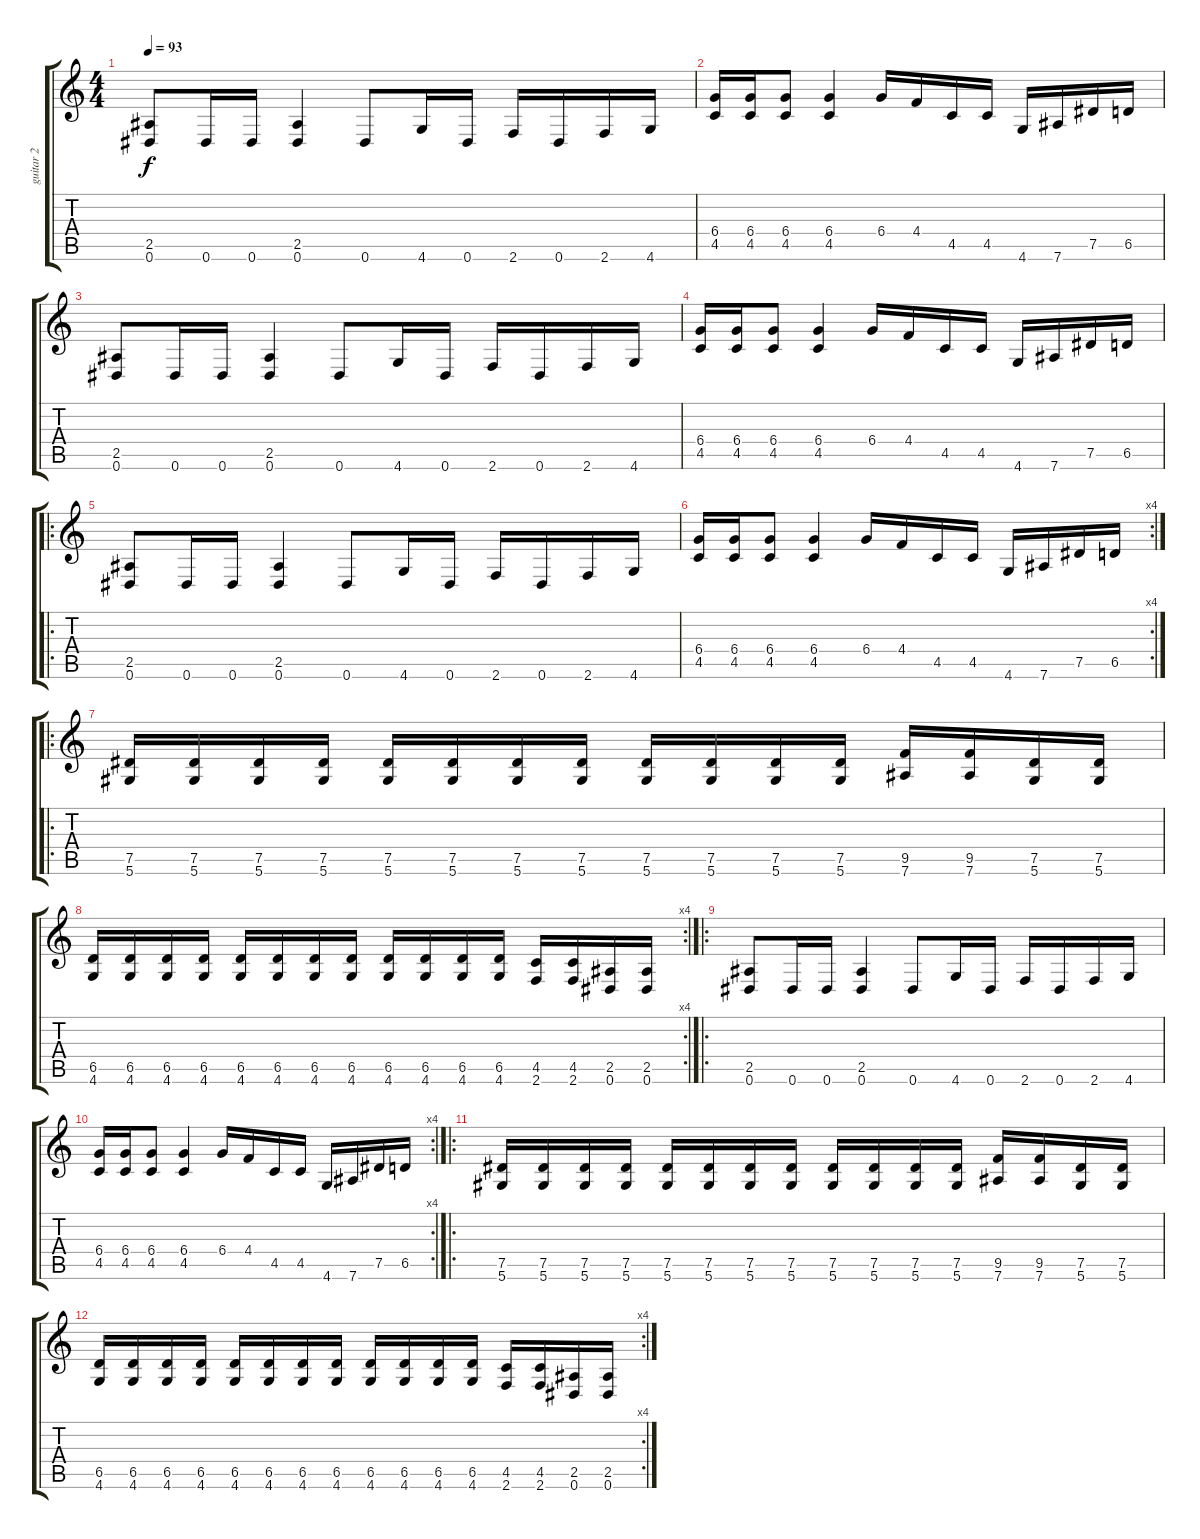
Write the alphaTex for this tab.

\track ("guitar 2" "guitar 2") {instrument distortionguitar}
\staff {score tabs}
\tuning (Eb4 Bb3 Gb3 Db3 Ab2 Eb2) {hide}
\ts (4 4)
\tempo 93
\clef g2
\ks c
(2.5 0.6).8{dy f instrument distortionguitar} 0.6.16 0.6.16 (2.5 0.6).4 0.6.8 4.6.16 0.6.16 2.6.16 0.6.16 2.6.16 4.6.16 |
(6.4 4.5).16 (6.4 4.5).16 (6.4 4.5).8 (6.4 4.5).4 6.4.16 4.4.16 4.5.16 4.5.16 4.6.16 7.6.16 7.5.16 6.5.16 |
(2.5 0.6).8 0.6.16 0.6.16 (2.5 0.6).4 0.6.8 4.6.16 0.6.16 2.6.16 0.6.16 2.6.16 4.6.16 |
(6.4 4.5).16 (6.4 4.5).16 (6.4 4.5).8 (6.4 4.5).4 6.4.16 4.4.16 4.5.16 4.5.16 4.6.16 7.6.16 7.5.16 6.5.16 |
\ro
(2.5 0.6).8 0.6.16 0.6.16 (2.5 0.6).4 0.6.8 4.6.16 0.6.16 2.6.16 0.6.16 2.6.16 4.6.16 |
\rc 4
(6.4 4.5).16 (6.4 4.5).16 (6.4 4.5).8 (6.4 4.5).4 6.4.16 4.4.16 4.5.16 4.5.16 4.6.16 7.6.16 7.5.16 6.5.16 |
\ro
(7.5 5.6).16 (7.5 5.6).16 (7.5 5.6).16 (7.5 5.6).16 (7.5 5.6).16 (7.5 5.6).16 (7.5 5.6).16 (7.5 5.6).16 (7.5 5.6).16 (7.5 5.6).16 (7.5 5.6).16 (7.5 5.6).16 (9.5 7.6).16 (9.5 7.6).16 (7.5 5.6).16 (7.5 5.6).16 |
\rc 4
(6.5 4.6).16 (6.5 4.6).16 (6.5 4.6).16 (6.5 4.6).16 (6.5 4.6).16 (6.5 4.6).16 (6.5 4.6).16 (6.5 4.6).16 (6.5 4.6).16 (6.5 4.6).16 (6.5 4.6).16 (6.5 4.6).16 (4.5 2.6).16 (4.5 2.6).16 (2.5 0.6).16 (2.5 0.6).16 |
\ro
(2.5 0.6).8 0.6.16 0.6.16 (2.5 0.6).4 0.6.8 4.6.16 0.6.16 2.6.16 0.6.16 2.6.16 4.6.16 |
\rc 4
(6.4 4.5).16 (6.4 4.5).16 (6.4 4.5).8 (6.4 4.5).4 6.4.16 4.4.16 4.5.16 4.5.16 4.6.16 7.6.16 7.5.16 6.5.16 |
\ro
(7.5 5.6).16 (7.5 5.6).16 (7.5 5.6).16 (7.5 5.6).16 (7.5 5.6).16 (7.5 5.6).16 (7.5 5.6).16 (7.5 5.6).16 (7.5 5.6).16 (7.5 5.6).16 (7.5 5.6).16 (7.5 5.6).16 (9.5 7.6).16 (9.5 7.6).16 (7.5 5.6).16 (7.5 5.6).16 |
\rc 4
(6.5 4.6).16 (6.5 4.6).16 (6.5 4.6).16 (6.5 4.6).16 (6.5 4.6).16 (6.5 4.6).16 (6.5 4.6).16 (6.5 4.6).16 (6.5 4.6).16 (6.5 4.6).16 (6.5 4.6).16 (6.5 4.6).16 (4.5 2.6).16 (4.5 2.6).16 (2.5 0.6).16 (2.5 0.6).16
